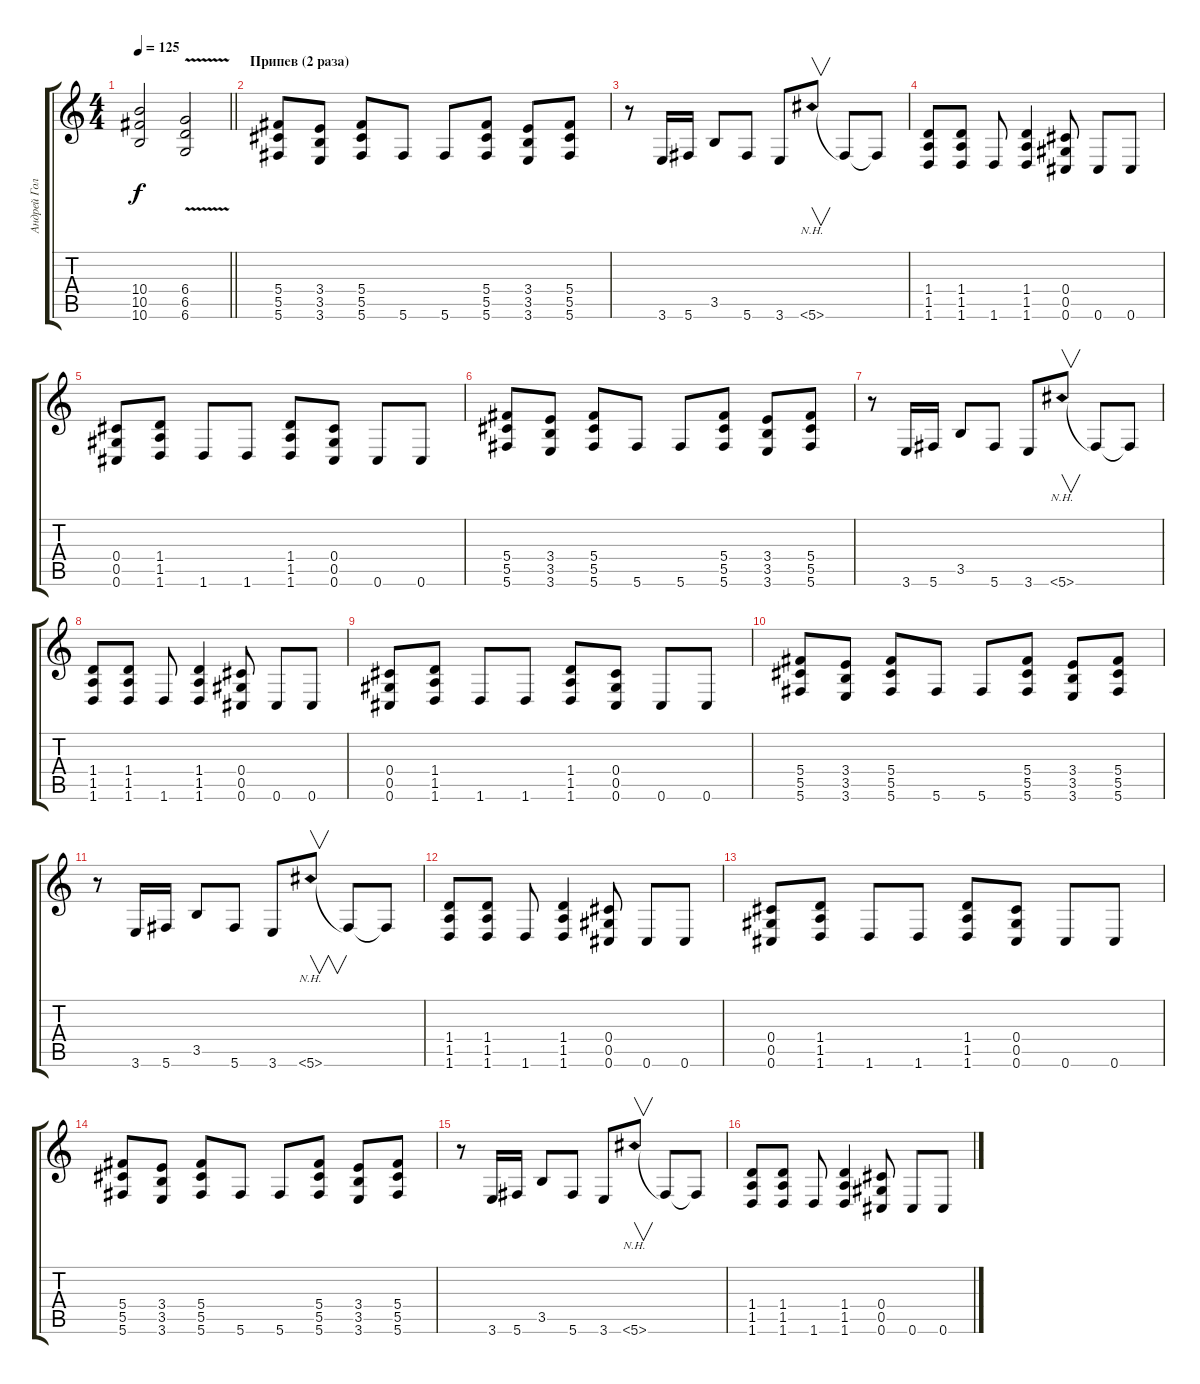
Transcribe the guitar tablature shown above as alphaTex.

\track ("Андрей Голованов-1" "Андрей Гол") {instrument overdrivenguitar}
\staff {score tabs}
\tuning (Eb4 Bb3 Gb3 Db3 Ab2 Db2) {hide}
\ts (4 4)
\tempo 125
\clef g2
\barLineRight lightlight
\ks c
(10.4 10.5 10.6).2{dy f} (6.4 6.5 6.6{v}).2 |
\section ("" "Припев (2 раза)")
(5.4 5.5 5.6).8 (3.4 3.5 3.6).8 (5.4 5.5 5.6).8 5.6.8 5.6.8 (5.4 5.5 5.6).8 (3.4 3.5 3.6).8 (5.4 5.5 5.6).8 |
r.8 3.6.16 5.6.16 3.5.8 5.6.8 3.6.8 5.6{nh}.8{v} 5.6{t}.8 5.6{t}.8 |
(1.4 1.5 1.6).8 (1.4 1.5 1.6).8 1.6.8 (1.4 1.5 1.6).4 (0.4 0.5 0.6).8 0.6.8 0.6.8 |
(0.4 0.5 0.6).8 (1.4 1.5 1.6).8 1.6.8 1.6.8 (1.4 1.5 1.6).8 (0.4 0.5 0.6).8 0.6.8 0.6.8 |
(5.4 5.5 5.6).8 (3.4 3.5 3.6).8 (5.4 5.5 5.6).8 5.6.8 5.6.8 (5.4 5.5 5.6).8 (3.4 3.5 3.6).8 (5.4 5.5 5.6).8 |
r.8 3.6.16 5.6.16 3.5.8 5.6.8 3.6.8 5.6{nh}.8{v} 5.6{t}.8 5.6{t}.8 |
(1.4 1.5 1.6).8 (1.4 1.5 1.6).8 1.6.8 (1.4 1.5 1.6).4 (0.4 0.5 0.6).8 0.6.8 0.6.8 |
(0.4 0.5 0.6).8 (1.4 1.5 1.6).8 1.6.8 1.6.8 (1.4 1.5 1.6).8 (0.4 0.5 0.6).8 0.6.8 0.6.8 |
(5.4 5.5 5.6).8 (3.4 3.5 3.6).8 (5.4 5.5 5.6).8 5.6.8 5.6.8 (5.4 5.5 5.6).8 (3.4 3.5 3.6).8 (5.4 5.5 5.6).8 |
r.8 3.6.16 5.6.16 3.5.8 5.6.8 3.6.8 5.6{nh}.8{v} 5.6{t}.8 5.6{t}.8 |
(1.4 1.5 1.6).8 (1.4 1.5 1.6).8 1.6.8 (1.4 1.5 1.6).4 (0.4 0.5 0.6).8 0.6.8 0.6.8 |
(0.4 0.5 0.6).8 (1.4 1.5 1.6).8 1.6.8 1.6.8 (1.4 1.5 1.6).8 (0.4 0.5 0.6).8 0.6.8 0.6.8 |
(5.4 5.5 5.6).8 (3.4 3.5 3.6).8 (5.4 5.5 5.6).8 5.6.8 5.6.8 (5.4 5.5 5.6).8 (3.4 3.5 3.6).8 (5.4 5.5 5.6).8 |
r.8 3.6.16 5.6.16 3.5.8 5.6.8 3.6.8 5.6{nh}.8{v} 5.6{t}.8 5.6{t}.8 |
(1.4 1.5 1.6).8 (1.4 1.5 1.6).8 1.6.8 (1.4 1.5 1.6).4 (0.4 0.5 0.6).8 0.6.8 0.6.8
